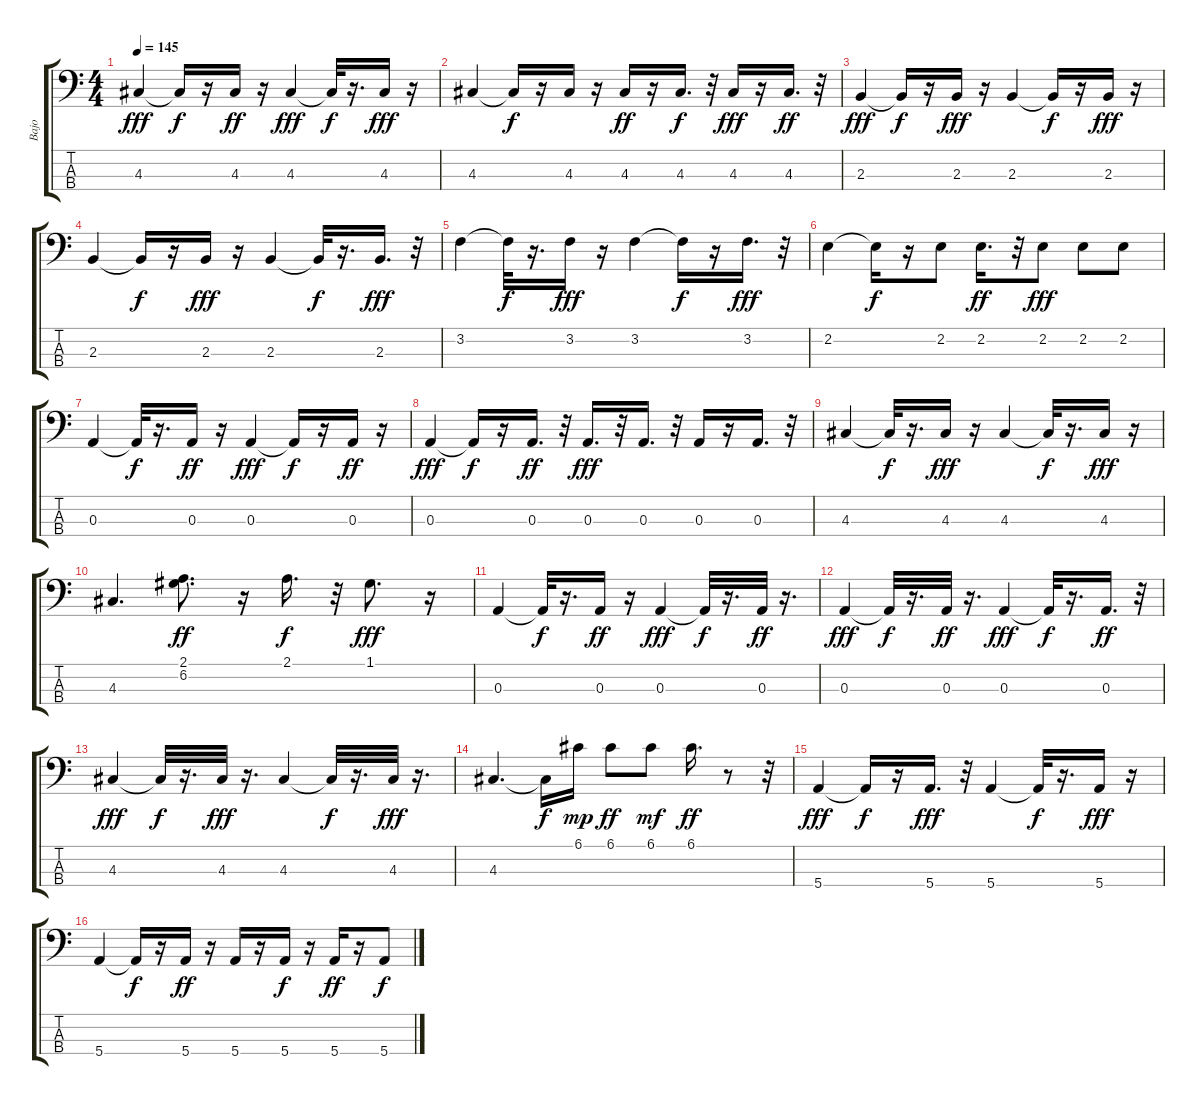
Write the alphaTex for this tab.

\track ("Bajo" "Bajo") {instrument electricbassfinger}
\staff {score tabs}
\tuning (G2 D2 A1 E1) {hide}
\ts (4 4)
\tempo 145
\clef f4
\ks c
4.3.4{dy fff} 4.3{t}.16{dy f} r.16 4.3.16{dy ff} r.16 4.3.4{dy fff} 4.3{t}.32{dy f} r.16{d} 4.3.16{dy fff} r.16 |
4.3.4 4.3{t}.16{dy f} r.16 4.3.16 r.16 4.3.16{dy ff} r.16 4.3.16{d dy f} r.32 4.3.16{dy fff} r.16 4.3.16{d dy ff} r.32 |
2.3.4{dy fff} 2.3{t}.16{dy f} r.16 2.3.16{dy fff} r.16 2.3.4 2.3{t}.16{dy f} r.16 2.3.16{dy fff} r.16 |
2.3.4 2.3{t}.16{dy f} r.16 2.3.16{dy fff} r.16 2.3.4 2.3{t}.32{dy f} r.16{d} 2.3.16{d dy fff} r.32 |
3.2.4 3.2{t}.32{dy f} r.16{d} 3.2.16{dy fff} r.16 3.2.4 3.2{t}.16{dy f} r.16 3.2.16{d dy fff} r.32 |
2.2.4 2.2{t}.16{dy f} r.16 2.2.8 2.2.16{d dy ff} r.32 2.2.8{dy fff} 2.2.8 2.2.8 |
0.3.4 0.3{t}.32{dy f} r.16{d} 0.3.16{dy ff} r.16 0.3.4{dy fff} 0.3{t}.16{dy f} r.16 0.3.16{dy ff} r.16 |
0.3.4{dy fff} 0.3{t}.16{dy f} r.16 0.3.16{d dy ff} r.32 0.3.16{d dy fff} r.32 0.3.16{d} r.32 0.3.16 r.16 0.3.16{d} r.32 |
4.3.4 4.3{t}.32{dy f} r.16{d} 4.3.16{dy fff} r.16 4.3.4 4.3{t}.32{dy f} r.16{d} 4.3.16{dy fff} r.16 |
4.3.4{d} (2.1 6.2).8{d dy ff} r.16 2.1.16{d dy f} r.32 1.1.8{d dy fff} r.16 |
0.3.4 0.3{t}.32{dy f} r.16{d} 0.3.16{dy ff} r.16 0.3.4{dy fff} 0.3{t}.32{dy f} r.16{d} 0.3.32{dy ff} r.16{d} |
0.3.4{dy fff} 0.3{t}.32{dy f} r.16{d} 0.3.32{dy ff} r.16{d} 0.3.4{dy fff} 0.3{t}.32{dy f} r.16{d} 0.3.16{d dy ff} r.32 |
4.3.4{dy fff} 4.3{t}.32{dy f} r.16{d} 4.3.32{dy fff} r.16{d} 4.3.4 4.3{t}.32{dy f} r.16{d} 4.3.32{dy fff} r.16{d} |
4.3.4{d} 4.3{t}.16{dy f} 6.1.16{dy mp} 6.1.8{dy ff} 6.1.8{dy mf} 6.1.16{d dy ff} r.8 r.32 |
5.4.4{dy fff} 5.4{t}.16{dy f} r.16 5.4.16{d dy fff} r.32 5.4.4 5.4{t}.32{dy f} r.16{d} 5.4.16{dy fff} r.16 |
5.4.4 5.4{t}.16{dy f} r.16 5.4.16{dy ff} r.16 5.4.16 r.16 5.4.16{dy f} r.16 5.4.16{dy ff} r.16 5.4.8{dy f}
